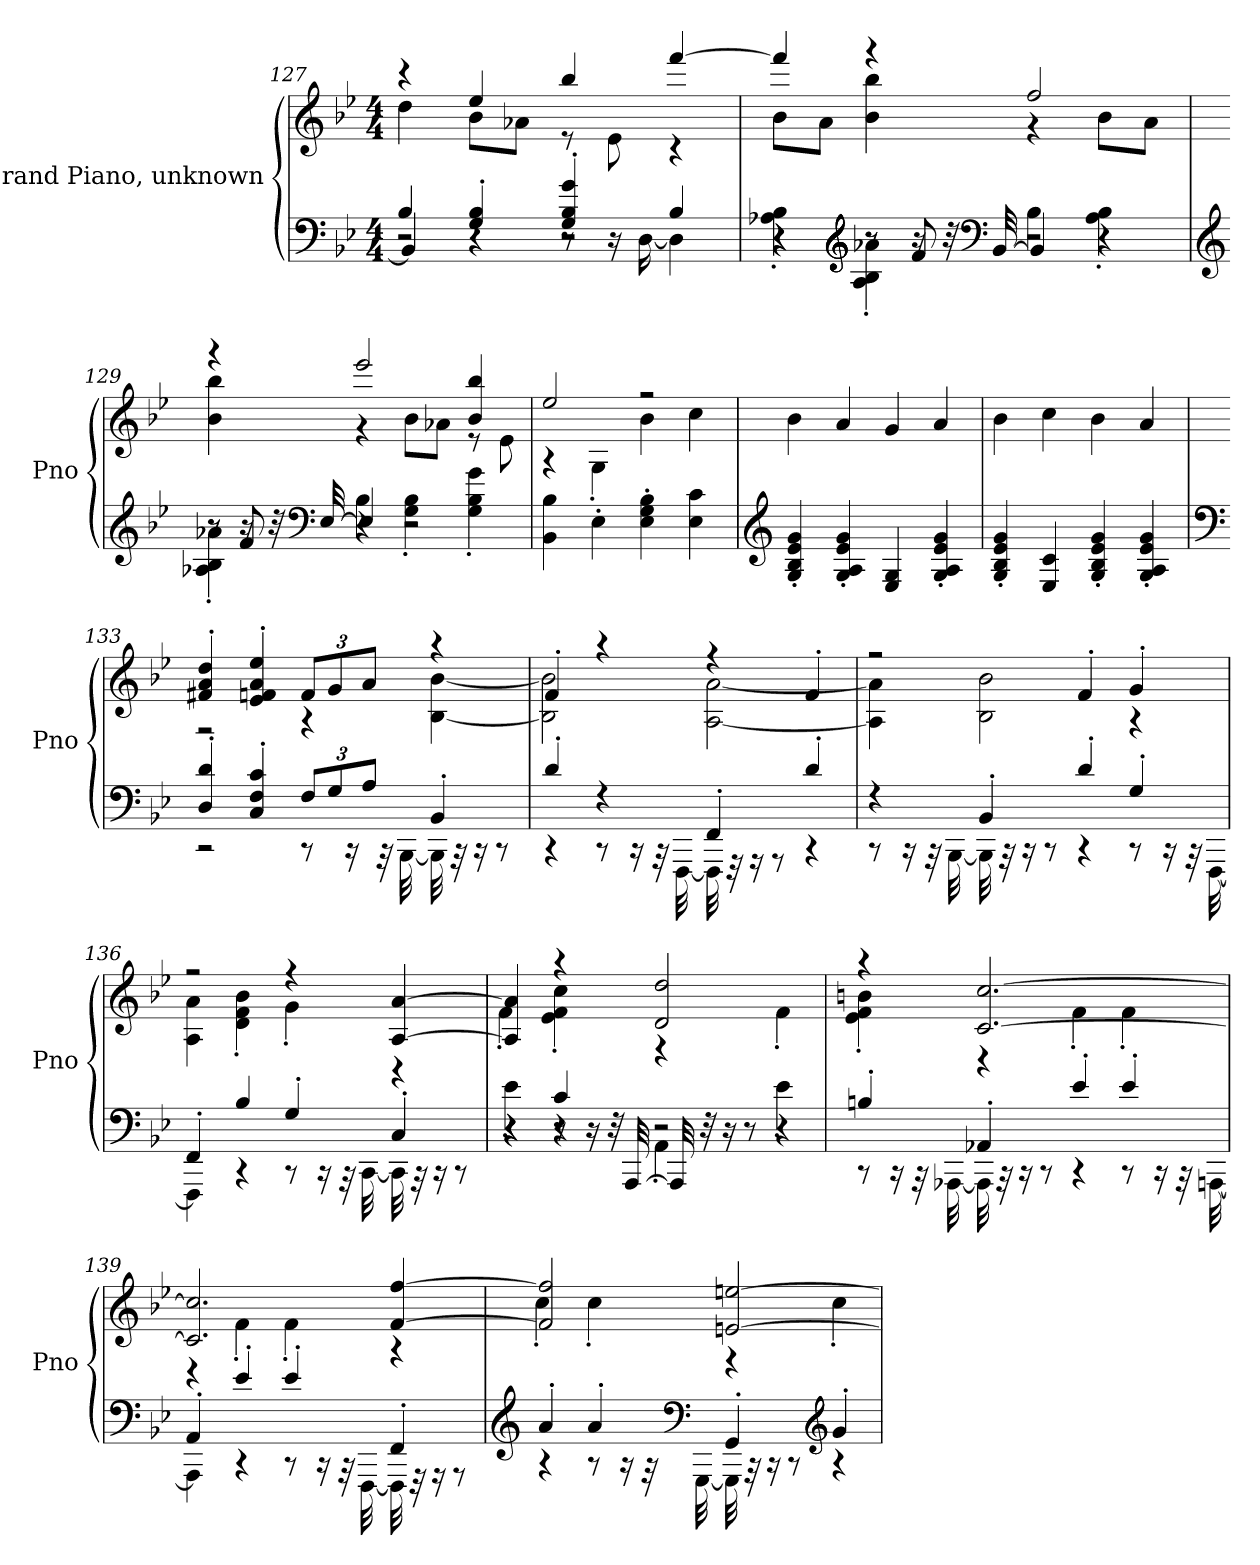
**kern	**kern
*part1	*part1
*staff2	*staff1
*I"Grand Piano, unknown	*
*I'Pno	*
*clefF4	*clefG2
*k[b-e-]	*k[b-e-]
*M4/4	*M4/4
=127	=127
*^	*^
*	*^	*	*
4B-/	2r	4BB-/]	4r	4dd\
4G/' 4B-/'	.	4r	4ee-/	8b-\L
.	.	.	.	8a-X\J
4G/' 4B-/' 4g/'	8r	2r	4bb-/	8r
.	16r	.	.	8e-\
.	[16D\	.	.	.
4B-/	4D\]	.	[4fff/	4r
!!LO:LB:g=z	!!
=128	=128	=128	=128	=128
4r	4A-X\' 4B-\'	4r	4fff/]	8b-\L
.	.	.	.	8a\J
*clefG2	*	*	*	*
8r	4A-\' 4B-\' 4a-X\'	8r	4r	4b-\ 4bb-\
8f/	.	16r	.	.
.	.	32r	.	.
*clefF4	*	*	*	*
.	.	[32BB-/	.	.
2r	4B-\	4BB-/]	2ff/	4r
.	4A-\' 4B-\'	4r	.	8b-\L
.	.	.	.	8a\J
=129	=129	=129	=129	=129
*clefG2	*	*	*	*
8r	4A-X\' 4B-\' 4a-X\'	8r	4r	4b-\ 4bb-\
8f/	.	16r	.	.
.	.	32r	.	.
*clefF4	*	*	*	*
.	.	[32E-/	.	.
4r	4B-\	4E-/]	2eee-/	4r
2r	4G\' 4B-\'	2r	.	8b-\L
.	.	.	.	8a-X\J
.	4G\' 4B-\' 4g\'	.	4b-/ 4bb-/	8r
.	.	.	.	8e-\
*v	*v	*v	*	*
=130	=130	=130
4BB-\ 4B-\	2ee-/	4r
4E-'\	.	4G'\
4E-\' 4G\' 4B-\'	2r	4b-\
4E-\ 4c\	.	4cc\
*	*v	*v
=131	=131
*clefG2	*
4G/' 4B-/' 4e-/' 4g/'	4b-\
4G/' 4A/' 4e-/' 4g/'	4a/
4E-/ 4G/	4g/
4G/' 4A/' 4e-/' 4g/'	4a/
!!LO:LB:g=z
=132	=132
4G/' 4B-/' 4e-/' 4g/'	4b-\
4E-/ 4c/	4cc\
4G/' 4B-/' 4e-/' 4g/'	4b-\
4G/' 4A/' 4e-/' 4g/'	4a/
=133	=133
*clefF4	*
*^	*^
4D/' 4d/'	2r	4f#X/' 4a/' 4dd/'	2r
4C/' 4F/' 4c/'	.	4e-/' 4fn/' 4a/' 4ee-/'	.
*Xbrackettup	*	*Xbrackettup	*
12F/L	8r	12f/L	4r
12G/	.	12g/	.
.	16r	.	.
12A/J	.	12a/J	.
.	32r	.	.
.	[32BBB-\	.	.
4BB-'/	32BBB-\]	4r	[4B-\ [4b-\
.	32r	.	.
.	16r	.	.
.	8r	.	.
=134	=134	=134	=134
4d'/	4r	4f'/	2B-\] 2b-\]
4r	8r	4r	.
.	16r	.	.
.	32r	.	.
.	[32FFF\	.	.
4FF'/	32FFF\]	4r	[2A\ [2a\
.	32r	.	.
.	16r	.	.
.	8r	.	.
4d'/	4r	4f'/	.
!!LO:LB:g=z	!!
=135	=135	=135	=135
4r	8r	2r	4A\] 4a\]
.	16r	.	.
.	32r	.	.
.	[32BBB-\	.	.
4BB-'/	32BBB-\]	.	2B-\ 2b-\
.	32r	.	.
.	16r	.	.
.	8r	.	.
4d'/	4r	4f'/	.
4G'/	8r	4g'/	4r
.	16r	.	.
.	32r	.	.
.	[32FFF\	.	.
=136	=136	=136	=136
4FF'/	4FFF\]	2r	4A\ 4a\
4B-/	4r	.	4d\' 4f\' 4b-\'
4G'/	8r	4r	4g'\
.	16r	.	.
.	32r	.	.
.	[32CC\	.	.
4C'/	32CC\]	[4A/ [4a/	4r
.	32r	.	.
.	16r	.	.
.	8r	.	.
=137	=137	=137	=137
*	*^	*	*
4r	4e-'\	4r	4A/] 4a/]	4f'\
4c/	4r	8r	4r	4e-\' 4f\' 4cc\'
.	.	16r	.	.
.	.	32r	.	.
.	.	[32AAA/	.	.
2r	4AA'\	32AAA/]	2d/ 2dd/	4r
.	.	32r	.	.
.	.	16r	.	.
.	.	8r	.	.
.	4e-'\	4r	.	4f'\
*	*v	*v	*	*
!!LO:LB:g=z	!!
=138	=138	=138	=138
4Bn'/	8r	4r	4e-\' 4f\' 4bn\'
.	16r	.	.
.	32r	.	.
.	[32AAA-X\	.	.
4AA-X'/	32AAA-\]	[2.c/ [2.cc/	4r
.	32r	.	.
.	16r	.	.
.	8r	.	.
4e-'/	4r	.	4f'\
4e-'/	8r	.	4f'\
.	16r	.	.
.	32r	.	.
.	[32AAAn\	.	.
=139	=139	=139	=139
4AA'/	4AAA\]	2.c/] 2.cc/]	4r
4e-'/	4r	.	4f'\
4e-'/	8r	.	4f'\
.	16r	.	.
.	32r	.	.
.	[32FFF\	.	.
4FF'/	32FFF\]	[4f/ [4ff/	4r
.	32r	.	.
.	16r	.	.
.	8r	.	.
=140	=140	=140	=140
*clefG2	*	*	*
4a'/	4r	2f/] 2ff/]	4cc'\
4a'/	8r	.	4cc'\
.	16r	.	.
.	32r	.	.
*clefF4	*	*	*
.	[32GGG\	.	.
4GG'/	32GGG\]	[2en/ [2een/	4r
.	32r	.	.
.	16r	.	.
.	8r	.	.
*clefG2	*	*	*
4g'/	4r	.	4cc'\
*v	*v	*	*
*	*v	*v
=	=
*-	*-
